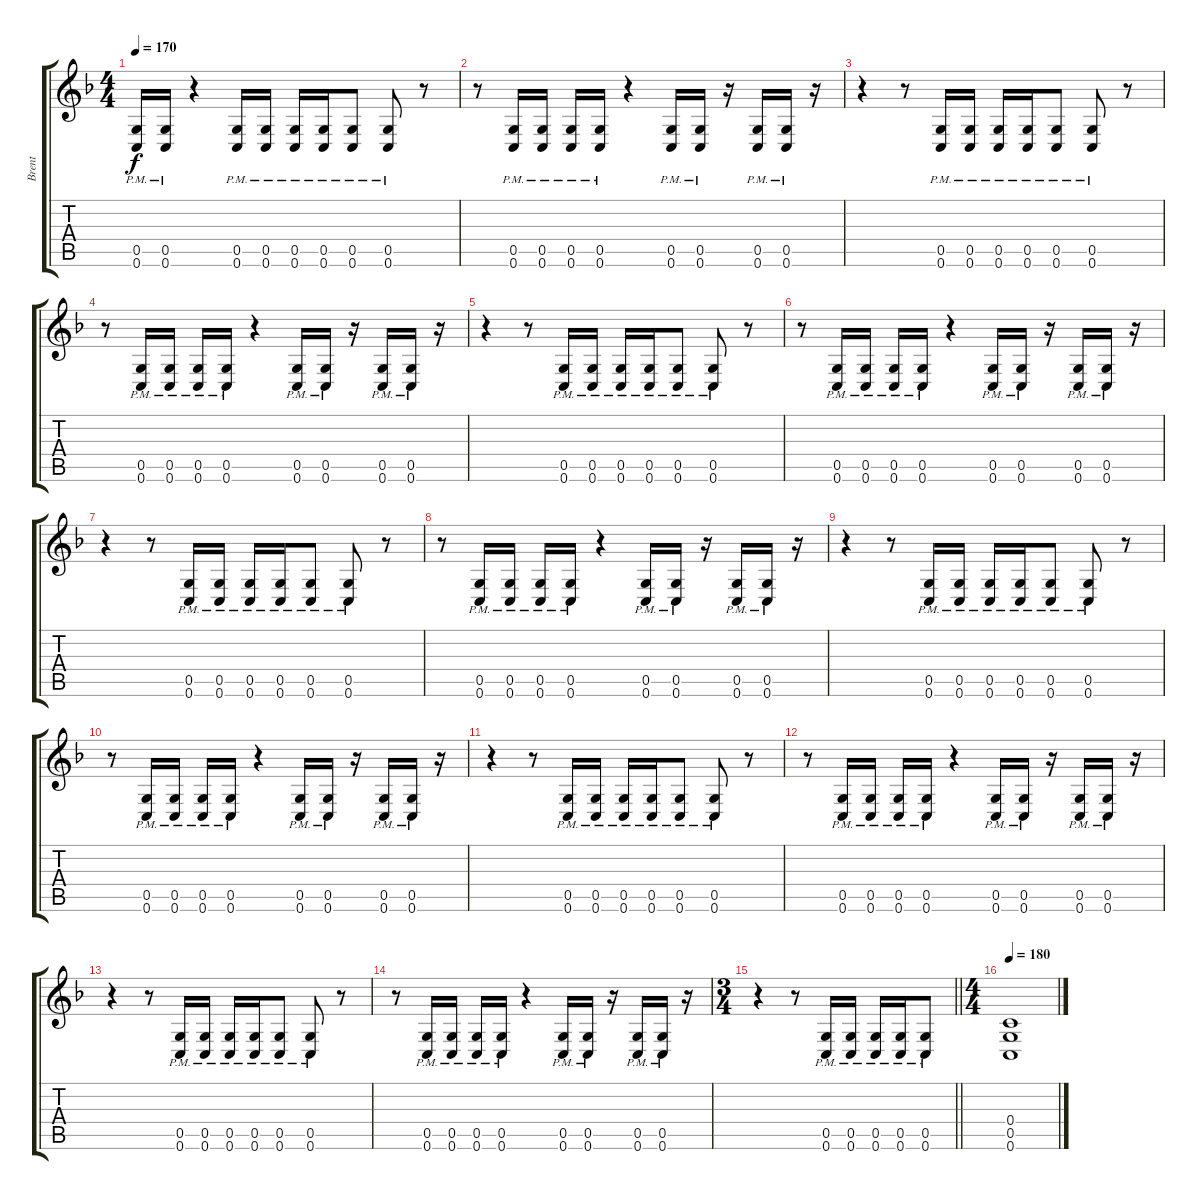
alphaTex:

\track ("Brent" "Brent") {instrument distortionguitar}
\staff {score tabs}
\tuning (D4 A3 F3 C3 G2 C2) {hide}
\ts (4 4)
\tempo 170
\clef g2
\ks f
(0.5{pm} 0.6{pm}).16{dy f} (0.5{pm} 0.6{pm}).16 r.4 (0.5{pm} 0.6{pm}).16 (0.5{pm} 0.6{pm}).16 (0.5{pm} 0.6{pm}).16 (0.5{pm} 0.6{pm}).16 (0.5{pm} 0.6{pm}).8 (0.5{pm} 0.6{pm}).8 r.8 |
r.8 (0.5{pm} 0.6{pm}).16 (0.5{pm} 0.6{pm}).16 (0.5{pm} 0.6{pm}).16 (0.5{pm} 0.6{pm}).16 r.4 (0.5{pm} 0.6{pm}).16 (0.5{pm} 0.6{pm}).16 r.16 (0.5{pm} 0.6{pm}).16 (0.5{pm} 0.6{pm}).16 r.16 |
r.4 r.8 (0.5{pm} 0.6{pm}).16 (0.5{pm} 0.6{pm}).16 (0.5{pm} 0.6{pm}).16 (0.5{pm} 0.6{pm}).16 (0.5{pm} 0.6{pm}).8 (0.5{pm} 0.6{pm}).8 r.8 |
r.8 (0.5{pm} 0.6{pm}).16 (0.5{pm} 0.6{pm}).16 (0.5{pm} 0.6{pm}).16 (0.5{pm} 0.6{pm}).16 r.4 (0.5{pm} 0.6{pm}).16 (0.5{pm} 0.6{pm}).16 r.16 (0.5{pm} 0.6{pm}).16 (0.5{pm} 0.6{pm}).16 r.16 |
r.4 r.8 (0.5{pm} 0.6{pm}).16 (0.5{pm} 0.6{pm}).16 (0.5{pm} 0.6{pm}).16 (0.5{pm} 0.6{pm}).16 (0.5{pm} 0.6{pm}).8 (0.5{pm} 0.6{pm}).8 r.8 |
r.8 (0.5{pm} 0.6{pm}).16 (0.5{pm} 0.6{pm}).16 (0.5{pm} 0.6{pm}).16 (0.5{pm} 0.6{pm}).16 r.4 (0.5{pm} 0.6{pm}).16 (0.5{pm} 0.6{pm}).16 r.16 (0.5{pm} 0.6{pm}).16 (0.5{pm} 0.6{pm}).16 r.16 |
r.4 r.8 (0.5{pm} 0.6{pm}).16 (0.5{pm} 0.6{pm}).16 (0.5{pm} 0.6{pm}).16 (0.5{pm} 0.6{pm}).16 (0.5{pm} 0.6{pm}).8 (0.5{pm} 0.6{pm}).8 r.8 |
r.8 (0.5{pm} 0.6{pm}).16 (0.5{pm} 0.6{pm}).16 (0.5{pm} 0.6{pm}).16 (0.5{pm} 0.6{pm}).16 r.4 (0.5{pm} 0.6{pm}).16 (0.5{pm} 0.6{pm}).16 r.16 (0.5{pm} 0.6{pm}).16 (0.5{pm} 0.6{pm}).16 r.16 |
r.4 r.8 (0.5{pm} 0.6{pm}).16 (0.5{pm} 0.6{pm}).16 (0.5{pm} 0.6{pm}).16 (0.5{pm} 0.6{pm}).16 (0.5{pm} 0.6{pm}).8 (0.5{pm} 0.6{pm}).8 r.8 |
r.8 (0.5{pm} 0.6{pm}).16 (0.5{pm} 0.6{pm}).16 (0.5{pm} 0.6{pm}).16 (0.5{pm} 0.6{pm}).16 r.4 (0.5{pm} 0.6{pm}).16 (0.5{pm} 0.6{pm}).16 r.16 (0.5{pm} 0.6{pm}).16 (0.5{pm} 0.6{pm}).16 r.16 |
r.4 r.8 (0.5{pm} 0.6{pm}).16 (0.5{pm} 0.6{pm}).16 (0.5{pm} 0.6{pm}).16 (0.5{pm} 0.6{pm}).16 (0.5{pm} 0.6{pm}).8 (0.5{pm} 0.6{pm}).8 r.8 |
r.8 (0.5{pm} 0.6{pm}).16 (0.5{pm} 0.6{pm}).16 (0.5{pm} 0.6{pm}).16 (0.5{pm} 0.6{pm}).16 r.4 (0.5{pm} 0.6{pm}).16 (0.5{pm} 0.6{pm}).16 r.16 (0.5{pm} 0.6{pm}).16 (0.5{pm} 0.6{pm}).16 r.16 |
r.4 r.8 (0.5{pm} 0.6{pm}).16 (0.5{pm} 0.6{pm}).16 (0.5{pm} 0.6{pm}).16 (0.5{pm} 0.6{pm}).16 (0.5{pm} 0.6{pm}).8 (0.5{pm} 0.6{pm}).8 r.8 |
r.8 (0.5{pm} 0.6{pm}).16 (0.5{pm} 0.6{pm}).16 (0.5{pm} 0.6{pm}).16 (0.5{pm} 0.6{pm}).16 r.4 (0.5{pm} 0.6{pm}).16 (0.5{pm} 0.6{pm}).16 r.16 (0.5{pm} 0.6{pm}).16 (0.5{pm} 0.6{pm}).16 r.16 |
\ts (3 4)
\barLineRight lightlight
r.4 r.8 (0.5{pm} 0.6{pm}).16 (0.5{pm} 0.6{pm}).16 (0.5{pm} 0.6{pm}).16 (0.5{pm} 0.6{pm}).16 (0.5{pm} 0.6{pm}).8 |
\ts (4 4)
\tempo 180
(0.4 0.5 0.6).1
